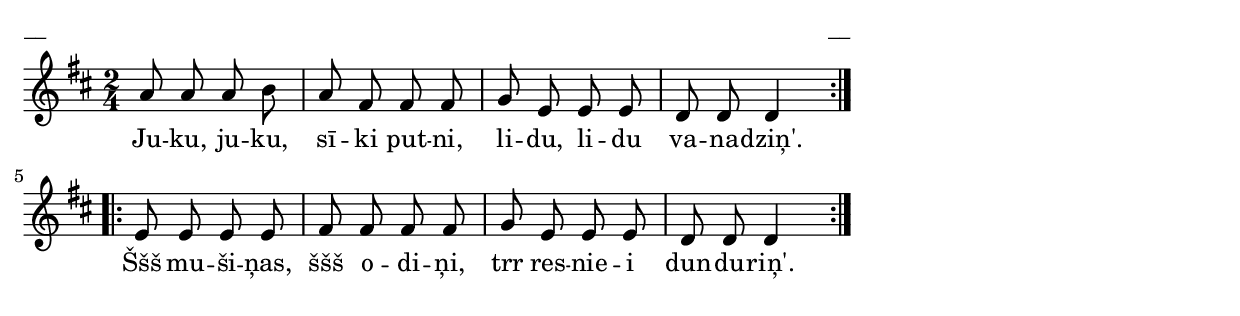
\version "2.13.16"
%\header {
%    title = "Juku, juku, sīki putni"
%}
\paper {
line-width = 14\cm
left-margin = 0.4\cm
between-system-padding = 0.1\cm
between-system-space = 0.1\cm
}
\layout {
indent = #0
ragged-last = ##f
}


voiceA = \relative c' {
\clef "treble"
\key d \major
\time 2/4
\repeat volta 2 {
a'8 a a b | a8 fis fis fis | 
g8 e e e | d8 d d4
}
\repeat volta 2 {
e8 e e e | fis8 fis fis fis |
g8 e e e | d8 d d4
}
} 

lyricA = \lyricmode {
Ju -- ku, ju -- ku, sī -- ki put -- ni, li -- du, li -- du va -- na -- dziņ'. 
Ššš mu -- ši -- ņas, ššš o -- di -- ņi, trr res -- nie -- i dun -- du -- riņ'.
}



fullScore = <<
\new Staff {
<<
\new Voice = "voiceA" { \oneVoice \autoBeamOff \voiceA }
\lyricsto "voiceA" \new Lyrics \lyricA
>>
}
>>

\score {
\fullScore
\header { piece = "__" opus = "__" }
}
\markup { \with-color #(x11-color 'white) \sans \smaller "__" }
\score {
\unfoldRepeats
\fullScore
\midi {
\context { \Staff \remove "Staff_performer" }
\context { \Voice \consists "Staff_performer" }
}
}



